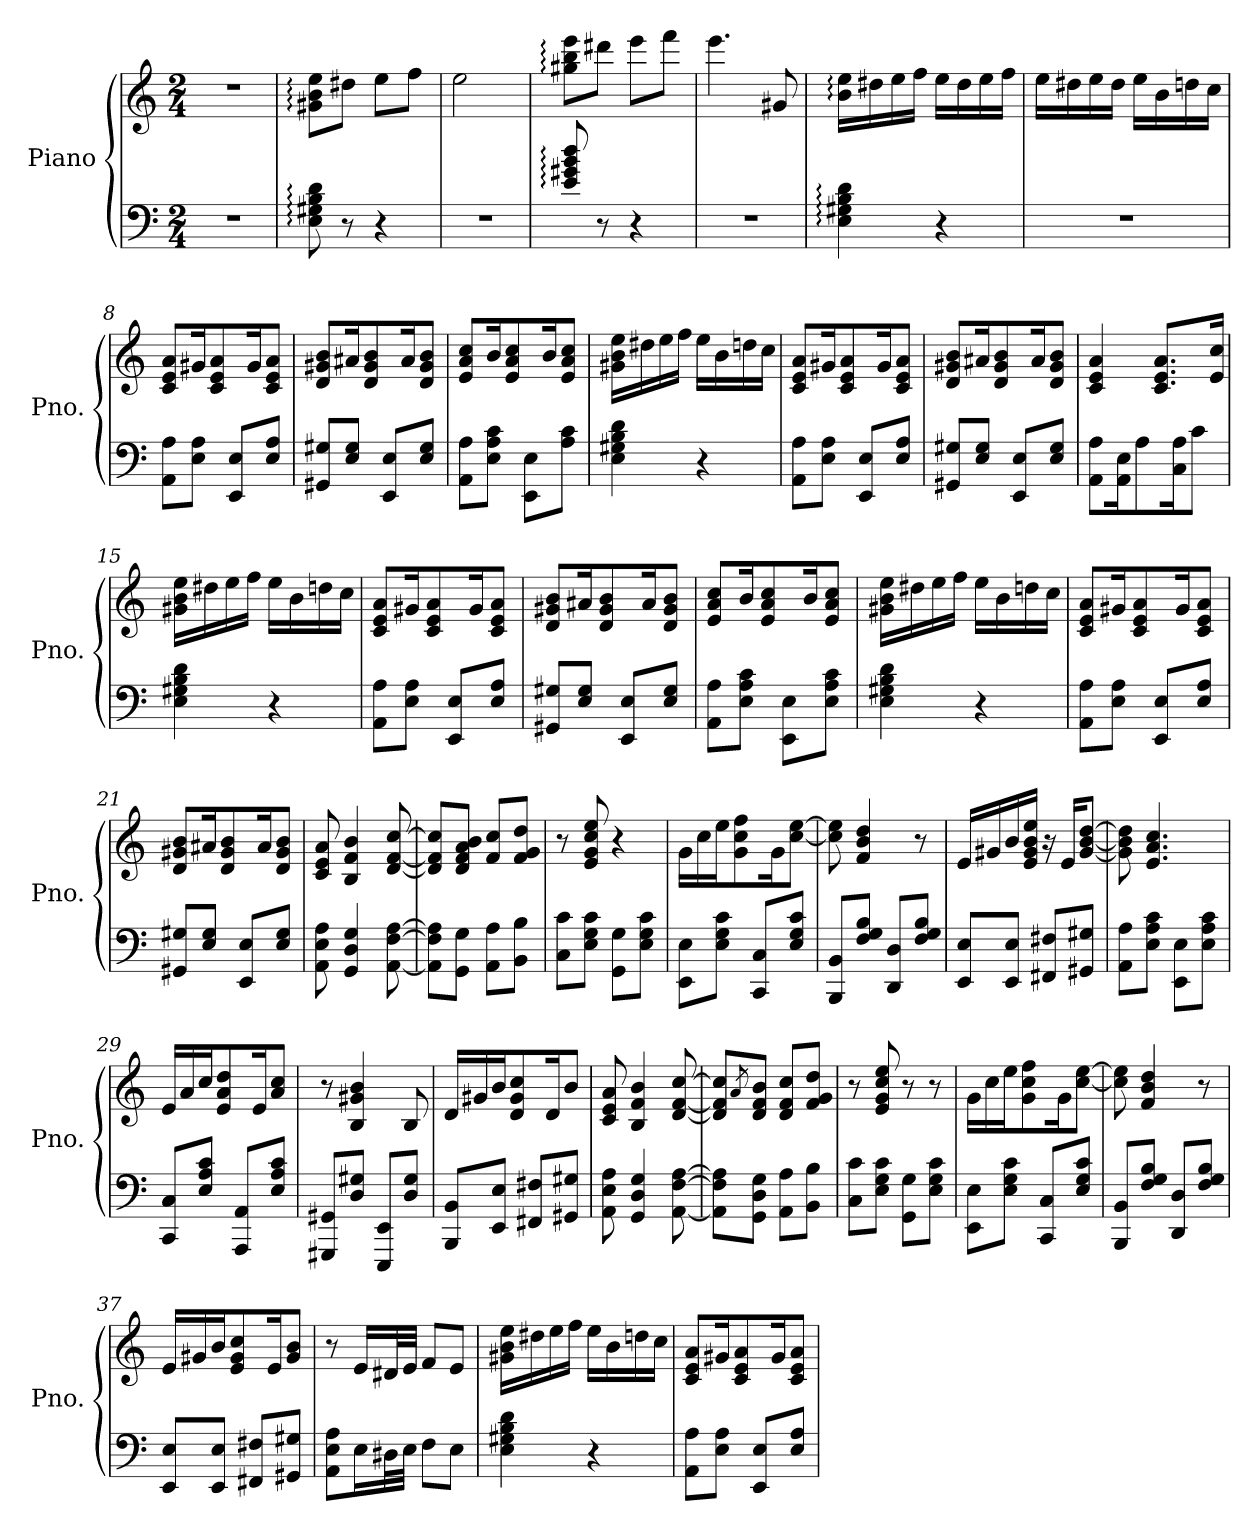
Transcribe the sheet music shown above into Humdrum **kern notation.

**kern	**kern
*part1	*part1
*staff2	*staff1
*I"Piano	*
*I'Pno.	*
*clefF4	*clefG2
*k[]	*k[]
*M2/4	*M2/4
*MM120	*MM120
=1	=1
2r	2r
=2	=2
8E\: 8G#X\: 8B\: 8d\:	8g#X\: 8b\: 8ee\:L
8r	8dd#X\J
4r	8ee\L
.	8ff\J
=3	=3
2r	2ee\
=4	=4
8e/: 8g#X/: 8b/: 8dd/:	8gg#X\: 8bb\: 8eee\:L
8r	8ddd#X\J
4r	8eee\L
.	8fff\J
=5	=5
2r	4.eee\
.	8g#X/
=6	=6
4E\: 4G#X\: 4B\: 4d\:	16b\: 16ee\:LL
.	16dd#X\
.	16ee\
.	16ff\JJ
4r	16ee\LL
.	16dd#\
.	16ee\
.	16ff\JJ
=7	=7
2r	16ee\LL
.	16dd#X\
.	16ee\
.	16dd#\JJ
.	16ee\LL
.	16b\
.	16ddn\
.	16cc\JJ
!!LO:LB:g=z
=8	=8
8AA\ 8A\L	8c/ 8e/ 8a/L
8E\ 8A\J	16g#X/K
.	8c/ 8e/ 8a/
8EE/ 8E/L	.
.	16g#/K
8E/ 8A/J	8c/ 8e/ 8a/J
=9	=9
8GG#X/ 8G#X/L	8d/ 8g#X/ 8b/L
8E/ 8G#/J	16a#X/K
.	8d/ 8g#/ 8b/
8EE/ 8E/L	.
.	16a#/K
8E/ 8G#/J	8d/ 8g#/ 8b/J
=10	=10
8AA\ 8A\L	8e/ 8a/ 8cc/L
8E\ 8A\ 8c\J	16b/K
.	8e/ 8a/ 8cc/
8EE\ 8E\L	.
.	16b/K
8A\ 8c\J	8e/ 8a/ 8cc/J
=11	=11
4E\ 4G#X\ 4B\ 4d\	16g#X\ 16b\ 16ee\LL
.	16dd#X\
.	16ee\
.	16ff\JJ
4r	16ee\LL
.	16b\
.	16ddn\
.	16cc\JJ
=12	=12
8AA\ 8A\L	8c/ 8e/ 8a/L
8E\ 8A\J	16g#X/K
.	8c/ 8e/ 8a/
8EE/ 8E/L	.
.	16g#/K
8E/ 8A/J	8c/ 8e/ 8a/J
=13	=13
8GG#X/ 8G#X/L	8d/ 8g#X/ 8b/L
8E/ 8G#/J	16a#X/K
.	8d/ 8g#/ 8b/
8EE/ 8E/L	.
.	16a#/K
8E/ 8G#/J	8d/ 8g#/ 8b/J
!!LO:LB:g=z
=14	=14
8AA\ 8A\L	4c/ 4e/ 4a/
16AA\ 16E\K	.
8A\	.
.	8.c/ 8.e/ 8.a/L
16C\ 16A\K	.
8c\J	.
.	16e/ 16cc/Jk
=15	=15
4E\ 4G#X\ 4B\ 4d\	16g#X\ 16b\ 16ee\LL
.	16dd#X\
.	16ee\
.	16ff\JJ
4r	16ee\LL
.	16b\
.	16ddn\
.	16cc\JJ
=16	=16
8AA\ 8A\L	8c/ 8e/ 8a/L
8E\ 8A\J	16g#X/K
.	8c/ 8e/ 8a/
8EE/ 8E/L	.
.	16g#/K
8E/ 8A/J	8c/ 8e/ 8a/J
=17	=17
8GG#X/ 8G#X/L	8d/ 8g#X/ 8b/L
8E/ 8G#/J	16a#X/K
.	8d/ 8g#/ 8b/
8EE/ 8E/L	.
.	16a#/K
8E/ 8G#/J	8d/ 8g#/ 8b/J
=18	=18
8AA\ 8A\L	8e/ 8a/ 8cc/L
8E\ 8A\ 8c\J	16b/K
.	8e/ 8a/ 8cc/
8EE\ 8E\L	.
.	16b/K
8E\ 8A\ 8c\J	8e/ 8a/ 8cc/J
=19	=19
4E\ 4G#X\ 4B\ 4d\	16g#X\ 16b\ 16ee\LL
.	16dd#X\
.	16ee\
.	16ff\JJ
4r	16ee\LL
.	16b\
.	16ddn\
.	16cc\JJ
!!LO:LB:g=z
=20	=20
8AA\ 8A\L	8c/ 8e/ 8a/L
8E\ 8A\J	16g#X/K
.	8c/ 8e/ 8a/
8EE/ 8E/L	.
.	16g#/K
8E/ 8A/J	8c/ 8e/ 8a/J
=21	=21
8GG#X/ 8G#X/L	8d/ 8g#X/ 8b/L
8E/ 8G#/J	16a#X/K
.	8d/ 8g#/ 8b/
8EE/ 8E/L	.
.	16a#/K
8E/ 8G#/J	8d/ 8g#/ 8b/J
=22	=22
8AA\ 8E\ 8A\	8c/ 8e/ 8a/
4GG/ 4D/ 4G/	4B/ 4f/ 4b/
[8AA\ [8F\ [8A\	[8d/ [8f/ [8cc/
=23	=23
8AA\] 8F\] 8A\]L	8d/] 8f/] 8cc/]L
8GG\ 8G\J	8d/ 8f/ 8a/ 8b/J
8AA\ 8A\L	8f/ 8cc/L
8BB\ 8B\J	8f/ 8g/ 8dd/J
=24	=24
8C\ 8c\L	8r
8E\ 8G\ 8c\J	8e/ 8g/ 8cc/ 8ee/
8GG\ 8G\L	4r
8E\ 8G\ 8c\J	.
=25	=25
8EE\ 8E\L	16g\LL
.	16cc\
8E\ 8G\ 8c\J	16ee\J
.	8g\ 8cc\ 8ff\
8CC/ 8C/L	.
.	16g\K
8E/ 8G/ 8c/J	[8cc\ [8ee\J
=26	=26
8BBB/ 8BB/L	8cc\] 8ee\]
8F/ 8G/ 8B/J	4f/ 4b/ 4dd/
8DD/ 8D/L	.
8F/ 8G/ 8B/J	8r
!!LO:LB:g=z
=27	=27
8EE/ 8E/L	16e/LL
.	16g#X/
8EE/ 8E/J	16b/
.	16e/ 16g#/ 16b/ 16ee/JJ
8FF#X/ 8F#X/L	16r
.	16e/KL
8GG#X/ 8G#X/J	[8g#/ [8b/ [8dd/J
=28	=28
8AA\ 8A\L	8g#\] 8b\] 8dd\]
8E\ 8A\ 8c\J	4.e/ 4.a/ 4.cc/
8EE\ 8E\L	.
8E\ 8A\ 8c\J	.
=29	=29
8CC/ 8C/L	16e/LL
.	16a/
8E/ 8A/ 8c/J	16cc/J
.	8e/ 8a/ 8dd/
8AAA/ 8AA/L	.
.	16e/K
8E/ 8A/ 8c/J	8a/ 8cc/J
=30	=30
8GGG#X/ 8GG#X/L	8r
8D/ 8G#X/J	4B/ 4g#X/ 4b/
8EEE/ 8EE/L	.
8D/ 8G#/J	8B/
=31	=31
8BBB/ 8BB/L	16d/LL
.	16g#X/
8EE/ 8E/J	16b/J
.	8d/ 8g#/ 8cc/
8FF#X/ 8F#X/L	.
.	16d/K
8GG#X/ 8G#X/J	8b/J
=32	=32
8AA\ 8E\ 8A\	8c/ 8e/ 8a/
4GG/ 4D/ 4G/	4B/ 4f/ 4b/
[8AA\ [8F\ [8A\	[8d/ [8f/ [8cc/
=33	=33
8AA\] 8F\] 8A\]L	8d/] 8f/] 8cc/]L
.	8qa/
8GG\ 8D\ 8G\J	8d/ 8f/ 8b/J
8AA\ 8A\L	8d/ 8f/ 8cc/L
8BB\ 8B\J	8f/ 8g/ 8dd/J
!!LO:PB:g=z
=34	=34
8C\ 8c\L	8r
8E\ 8G\ 8c\J	8e/ 8g/ 8cc/ 8ee/
8GG\ 8G\L	8r
8E\ 8G\ 8c\J	8r
=35	=35
8EE\ 8E\L	16g\LL
.	16cc\
8E\ 8G\ 8c\J	16ee\J
.	8g\ 8cc\ 8ff\
8CC/ 8C/L	.
.	16g\K
8E/ 8G/ 8c/J	[8cc\ [8ee\J
=36	=36
8BBB/ 8BB/L	8cc\] 8ee\]
8F/ 8G/ 8B/J	4f/ 4b/ 4dd/
8DD/ 8D/L	.
8F/ 8G/ 8B/J	8r
=37	=37
8EE/ 8E/L	16e/LL
.	16g#X/
8EE/ 8E/J	16b/J
.	8e/ 8g#/ 8cc/
8FF#X/ 8F#X/L	.
.	16e/K
8GG#X/ 8G#X/J	8g#/ 8b/J
=38	=38
8AA\ 8E\ 8A\L	8r
16E\L	16e/LL
32D#X\L	32d#X/L
32E\JJJ	32e/JJJ
8F\L	8f/L
8E\J	8e/J
=39	=39
4E\ 4G#X\ 4B\ 4d\	16g#X\ 16b\ 16ee\LL
.	16dd#X\
.	16ee\
.	16ff\JJ
4r	16ee\LL
.	16b\
.	16ddn\
.	16cc\JJ
=40	=40
8AA\ 8A\L	8c/ 8e/ 8a/L
8E\ 8A\J	16g#X/K
.	8c/ 8e/ 8a/
8EE/ 8E/L	.
.	16g#/K
8E/ 8A/J	8c/ 8e/ 8a/J
=	=
*-	*-
